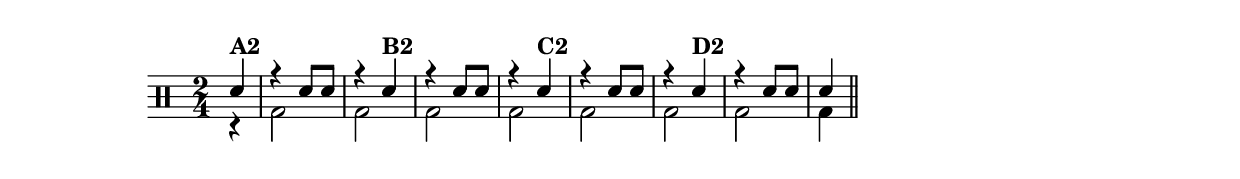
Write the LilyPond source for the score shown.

                                %-*- coding: utf-8 -*-

\version "2.16.0"

                                %\header {title = "variacoes sobre zabelinha - variacao 2"}

\drums {

  \override Staff.TimeSignature #'style = #'()
  \time 2/4 
  \partial 8*2

  \context DrumVoice = "1" { }
  \context DrumVoice = "2" {  }

  <<
    {

      sn4^\markup {\bold {A2}}
      r sn8 sn 
      r4 sn^\markup{\bold {B2}}
      r sn8 sn
      r4 sn^\markup{\bold {C2}}
      r sn8 sn
      r4 sn^\markup{\bold {D2}}
      r sn8 sn
      sn4

    }


    \\

    {

      r4
      bd2 
      bd2 
      bd
      bd2 
      bd2 
      bd2 
      bd
      bd4


    }

  >>

  \bar "||"

}

